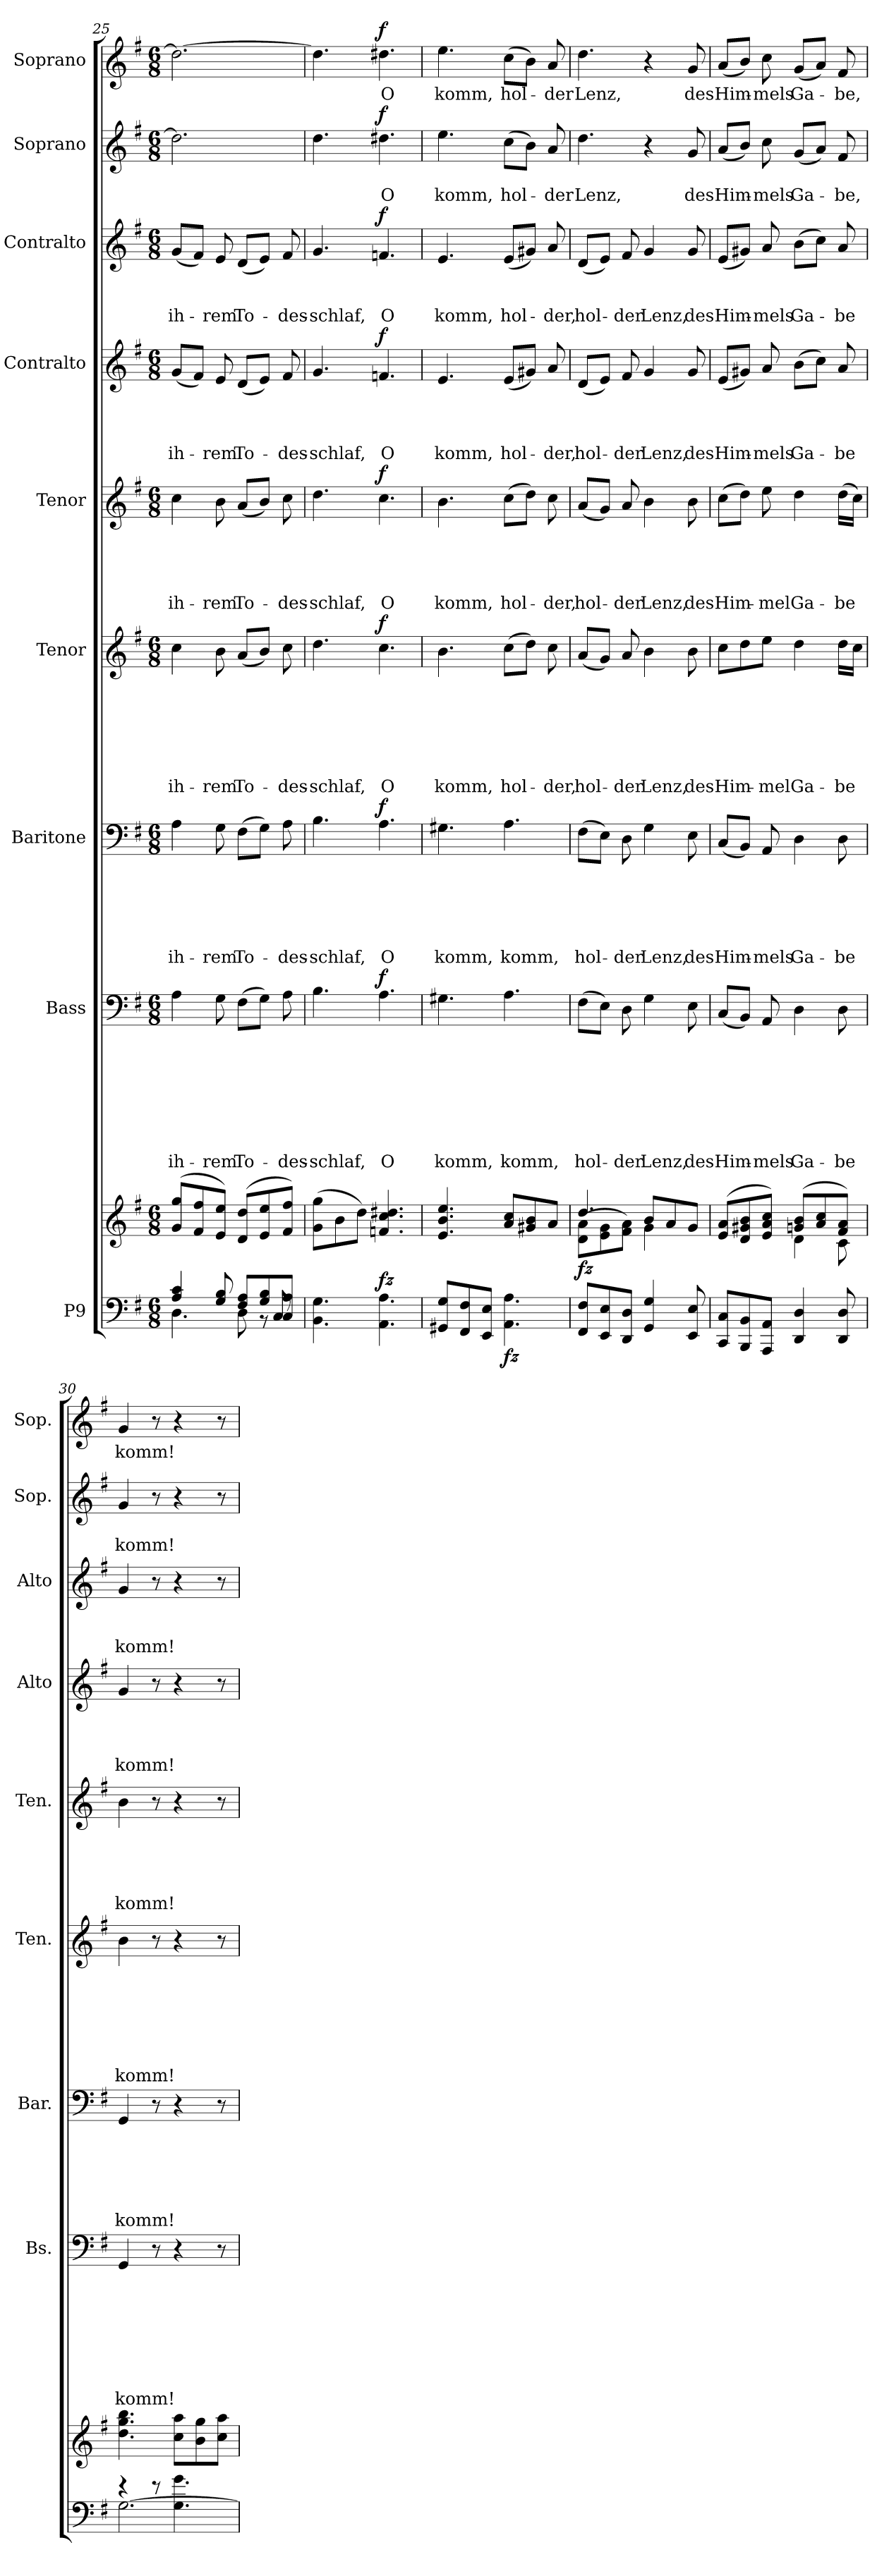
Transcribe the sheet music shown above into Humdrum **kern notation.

**kern	**kern	**dynam	**kern	**text	**text	**text	**text	**text	**text	**text	**text	**dynam	**kern	**text	**text	**text	**text	**text	**text	**dynam	**kern	**text	**text	**text	**text	**text	**text	**text	**dynam	**kern	**text	**text	**text	**text	**text	**dynam	**kern	**text	**text	**text	**text	**dynam	**kern	**text	**text	**text	**dynam	**kern	**text	**text	**dynam	**kern	**text	**dynam
*part9	*part9	*part9	*part8	*part8	*part8	*part8	*part8	*part8	*part8	*part8	*part8	*part8	*part7	*part7	*part7	*part7	*part7	*part7	*part7	*part7	*part6	*part6	*part6	*part6	*part6	*part6	*part6	*part6	*part6	*part5	*part5	*part5	*part5	*part5	*part5	*part5	*part4	*part4	*part4	*part4	*part4	*part4	*part3	*part3	*part3	*part3	*part3	*part2	*part2	*part2	*part2	*part1	*part1	*part1
*staff10	*staff9	*staff9/10	*staff8	*staff8	*staff8	*staff8	*staff8	*staff8	*staff8	*staff8	*staff8	*staff8	*staff7	*staff7	*staff7	*staff7	*staff7	*staff7	*staff7	*staff7	*staff6	*staff6	*staff6	*staff6	*staff6	*staff6	*staff6	*staff6	*staff6	*staff5	*staff5	*staff5	*staff5	*staff5	*staff5	*staff5	*staff4	*staff4	*staff4	*staff4	*staff4	*staff4	*staff3	*staff3	*staff3	*staff3	*staff3	*staff2	*staff2	*staff2	*staff2	*staff1	*staff1	*staff1
*I"P9	*	*	*I"Bass	*	*	*	*	*	*	*	*	*	*I"Baritone	*	*	*	*	*	*	*	*I"Tenor	*	*	*	*	*	*	*	*	*I"Tenor	*	*	*	*	*	*	*I"Contralto	*	*	*	*	*	*I"Contralto	*	*	*	*	*I"Soprano	*	*	*	*I"Soprano	*	*
*	*	*	*I'Bs.	*	*	*	*	*	*	*	*	*	*I'Bar.	*	*	*	*	*	*	*	*I'Ten.	*	*	*	*	*	*	*	*	*I'Ten.	*	*	*	*	*	*	*I'Alto	*	*	*	*	*	*I'Alto	*	*	*	*	*I'Sop.	*	*	*	*I'Sop.	*	*
!!LO:PB:g=z
*clefF4	*clefG2	*	*clefF4	*	*	*	*	*	*	*	*	*	*clefF4	*	*	*	*	*	*	*	*clefG2	*	*	*	*	*	*	*	*	*clefG2	*	*	*	*	*	*	*clefG2	*	*	*	*	*	*clefG2	*	*	*	*	*clefG2	*	*	*	*clefG2	*	*
*	*	*	*	*	*	*	*	*	*	*	*	*	*	*	*	*	*	*	*	*	*ITrd7c12	*	*	*	*	*	*	*	*	*ITrd7c12	*	*	*	*	*	*	*	*	*	*	*	*	*	*	*	*	*	*	*	*	*	*	*	*
*k[f#]	*k[f#]	*	*k[f#]	*	*	*	*	*	*	*	*	*	*k[f#]	*	*	*	*	*	*	*	*k[f#]	*	*	*	*	*	*	*	*	*k[f#]	*	*	*	*	*	*	*k[f#]	*	*	*	*	*	*k[f#]	*	*	*	*	*k[f#]	*	*	*	*k[f#]	*	*
*G:	*G:	*	*G:	*	*	*	*	*	*	*	*	*	*G:	*	*	*	*	*	*	*	*G:	*	*	*	*	*	*	*	*	*G:	*	*	*	*	*	*	*G:	*	*	*	*	*	*G:	*	*	*	*	*G:	*	*	*	*G:	*	*
*M6/8	*M6/8	*	*M6/8	*	*	*	*	*	*	*	*	*	*M6/8	*	*	*	*	*	*	*	*M6/8	*	*	*	*	*	*	*	*	*M6/8	*	*	*	*	*	*	*M6/8	*	*	*	*	*	*M6/8	*	*	*	*	*M6/8	*	*	*	*M6/8	*	*
=25	=25	=25	=25	=25	=25	=25	=25	=25	=25	=25	=25	=25	=25	=25	=25	=25	=25	=25	=25	=25	=25	=25	=25	=25	=25	=25	=25	=25	=25	=25	=25	=25	=25	=25	=25	=25	=25	=25	=25	=25	=25	=25	=25	=25	=25	=25	=25	=25	=25	=25	=25	=25	=25	=25
*^	*^	*	*	*	*	*	*	*	*	*	*	*	*	*	*	*	*	*	*	*	*	*	*	*	*	*	*	*	*	*	*	*	*	*	*	*	*	*	*	*	*	*	*	*	*	*	*	*	*	*	*	*	*	*
*	*^	*	*^	*	*	*	*	*	*	*	*	*	*	*	*	*	*	*	*	*	*	*	*	*	*	*	*	*	*	*	*	*	*	*	*	*	*	*	*	*	*	*	*	*	*	*	*	*	*	*	*	*	*	*	*	*
!	!	!	!	!	!	!	!	!	!	!	!	!	!	!	!LO:LY:b	!	!	!	!	!	!	!	!LO:LY:b	!	!	!	!	!	!	!	!	!LO:LY:b	!	!	!	!	!	!	!LO:LY:b	!	!	!	!	!	!LO:LY:b	!	!	!	!	!LO:LY:b	!	!	!	!	!	!	!	!
4A/ 4c/	4.D\	2.ryy	2.ryy	2.ryy	(<8g/ 8gg/L	.	4A\	.	.	.	.	.	.	.	ih-	.	4A\	.	.	.	.	.	ih-	.	4c\	.	.	.	.	.	.	ih-	.	4c\	.	.	.	.	ih-	.	(<8g/L	.	.	.	ih-	.	(<8g/L	.	.	ih-	.	2.dd\]	.	.	.	2.dd\_	.	.
.	.	.	.	.	8f#/ 8ff#/	.	.	.	.	.	.	.	.	.	.	.	.	.	.	.	.	.	.	.	.	.	.	.	.	.	.	.	.	.	.	.	.	.	.	.	8f#/J)	.	.	.	.	.	8f#/J)	.	.	.	.	.	.	.	.	.	.	.
!	!	!	!	!	!	!	!	!	!	!	!	!	!	!	!LO:LY:b	!	!	!	!	!	!	!	!LO:LY:b	!	!	!	!	!	!	!	!	!LO:LY:b	!	!	!	!	!	!	!LO:LY:b	!	!	!	!	!	!LO:LY:b	!	!	!	!	!LO:LY:b	!	!	!	!	!	!	!	!
8G/ 8B/	.	.	.	.	8e/ 8ee/J)	.	8G\	.	.	.	.	.	.	.	-rem	.	8G\	.	.	.	.	.	-rem	.	8B\	.	.	.	.	.	.	-rem	.	8B\	.	.	.	.	-rem	.	8e/	.	.	.	-rem	.	8e/	.	.	-rem	.	.	.	.	.	.	.	.
!	!	!	!	!	!	!	!	!	!	!	!	!	!	!	!LO:LY:b	!	!	!	!	!	!	!	!LO:LY:b	!	!	!	!	!	!	!	!	!LO:LY:b	!	!	!	!	!	!	!LO:LY:b	!	!	!	!	!	!LO:LY:b	!	!	!	!	!LO:LY:b	!	!	!	!	!	!	!	!
8F#/ 8A/L	8D\	.	.	.	(<8d/ 8dd/L	.	(>8F#\L	.	.	.	.	.	.	.	To-	.	(>8F#\L	.	.	.	.	.	To-	.	(<8A/L	.	.	.	.	.	.	To-	.	(<8A/L	.	.	.	.	To-	.	(<8d/L	.	.	.	To-	.	(<8d/L	.	.	To-	.	.	.	.	.	.	.	.
8G/ 8B/	8rBB	.	.	.	8e/ 8ee/	.	8G\J)	.	.	.	.	.	.	.	.	.	8G\J)	.	.	.	.	.	.	.	8B/J)	.	.	.	.	.	.	.	.	8B/J)	.	.	.	.	.	.	8e/J)	.	.	.	.	.	8e/J)	.	.	.	.	.	.	.	.	.	.	.
!	!	!	!	!	!	!	!	!	!	!	!	!	!	!	!LO:LY:b	!	!	!	!	!	!	!	!LO:LY:b	!	!	!	!	!	!	!	!	!LO:LY:b	!	!	!	!	!	!	!LO:LY:b	!	!	!	!	!	!LO:LY:b	!	!	!	!	!LO:LY:b	!	!	!	!	!	!	!	!
8C/ 8A/J	8C/	.	.	.	8f#/ 8ff#/J)	.	8A\	.	.	.	.	.	.	.	-des-	.	8A\	.	.	.	.	.	-des-	.	8c\	.	.	.	.	.	.	-des-	.	8c\	.	.	.	.	-des-	.	8f#/	.	.	.	-des-	.	8f#/	.	.	-des-	.	.	.	.	.	.	.	.
=26	=26	=26	=26	=26	=26	=26	=26	=26	=26	=26	=26	=26	=26	=26	=26	=26	=26	=26	=26	=26	=26	=26	=26	=26	=26	=26	=26	=26	=26	=26	=26	=26	=26	=26	=26	=26	=26	=26	=26	=26	=26	=26	=26	=26	=26	=26	=26	=26	=26	=26	=26	=26	=26	=26	=26	=26	=26	=26
!	!	!	!	!	!	!	!	!	!	!	!	!	!	!	!LO:LY:b	!	!	!	!	!	!	!	!LO:LY:b	!	!	!	!	!	!	!	!	!LO:LY:b	!	!	!	!	!	!	!LO:LY:b	!	!	!	!	!	!LO:LY:b	!	!	!	!	!LO:LY:b	!	!	!	!	!	!	!	!
4.BB\ 4.G\	2.ryy	2.ryy	2.ryy	2.ryy	(>8g\ 8gg\L	.	4.B\	.	.	.	.	.	.	.	-schlaf,	.	4.B\	.	.	.	.	.	-schlaf,	.	4.d\	.	.	.	.	.	.	-schlaf,	.	4.d\	.	.	.	.	-schlaf,	.	4.g/	.	.	.	-schlaf,	.	4.g/	.	.	-schlaf,	.	4.dd\	.	.	.	4.dd\]	.	.
.	.	.	.	.	8b\	.	.	.	.	.	.	.	.	.	.	.	.	.	.	.	.	.	.	.	.	.	.	.	.	.	.	.	.	.	.	.	.	.	.	.	.	.	.	.	.	.	.	.	.	.	.	.	.	.	.	.	.	.
.	.	.	.	.	8dd\J)	.	.	.	.	.	.	.	.	.	.	.	.	.	.	.	.	.	.	.	.	.	.	.	.	.	.	.	.	.	.	.	.	.	.	.	.	.	.	.	.	.	.	.	.	.	.	.	.	.	.	.	.	.
!	!	!	!	!	!	!LO:DY:a=2	!	!	!	!	!	!	!	!	!LO:LY:b	!LO:DY:a	!	!	!	!	!	!	!LO:LY:b	!LO:DY:a	!	!	!	!	!	!	!	!LO:LY:b	!LO:DY:a	!	!	!	!	!	!LO:LY:b	!LO:DY:a	!	!	!	!	!LO:LY:b	!LO:DY:a	!	!	!	!LO:LY:b	!LO:DY:a	!	!	!LO:LY:b	!LO:DY:a	!	!LO:LY:b	!LO:DY:a
4.AA\ 4.A\	.	.	.	.	4.fn/ 4.cc/ 4.dd#X/	fz	4.A\	.	.	.	.	.	.	.	O	f	4.A\	.	.	.	.	.	O	f	4.c\	.	.	.	.	.	.	O	f	4.c\	.	.	.	.	O	f	4.fn/	.	.	.	O	f	4.fn/	.	.	O	f	4.dd#X\	.	O	f	4.dd#X\	O	f
=27	=27	=27	=27	=27	=27	=27	=27	=27	=27	=27	=27	=27	=27	=27	=27	=27	=27	=27	=27	=27	=27	=27	=27	=27	=27	=27	=27	=27	=27	=27	=27	=27	=27	=27	=27	=27	=27	=27	=27	=27	=27	=27	=27	=27	=27	=27	=27	=27	=27	=27	=27	=27	=27	=27	=27	=27	=27	=27
!	!	!	!	!	!	!	!	!	!	!	!	!	!	!	!LO:LY:b	!	!	!	!	!	!	!	!LO:LY:b	!	!	!	!	!	!	!	!	!LO:LY:b	!	!	!	!	!	!	!LO:LY:b	!	!	!	!	!	!LO:LY:b	!	!	!	!	!LO:LY:b	!	!	!	!LO:LY:b	!	!	!LO:LY:b	!
8GG#X/ 8G/L	2.ryy	2.ryy	2.ryy	2.ryy	4.e/ 4.b/ 4.ee/	.	4.G#X\	.	.	.	.	.	.	.	komm,	.	4.G#X\	.	.	.	.	.	komm,	.	4.B\	.	.	.	.	.	.	komm,	.	4.B\	.	.	.	.	komm,	.	4.e/	.	.	.	komm,	.	4.e/	.	.	komm,	.	4.ee\	.	komm,	.	4.ee\	komm,	.
8FF#/ 8F#/	.	.	.	.	.	.	.	.	.	.	.	.	.	.	.	.	.	.	.	.	.	.	.	.	.	.	.	.	.	.	.	.	.	.	.	.	.	.	.	.	.	.	.	.	.	.	.	.	.	.	.	.	.	.	.	.	.	.
8EE/ 8E/J	.	.	.	.	.	.	.	.	.	.	.	.	.	.	.	.	.	.	.	.	.	.	.	.	.	.	.	.	.	.	.	.	.	.	.	.	.	.	.	.	.	.	.	.	.	.	.	.	.	.	.	.	.	.	.	.	.	.
!	!	!	!	!	!	!LO:DY:b=2	!	!	!	!	!	!	!	!	!LO:LY:b	!	!	!	!	!	!	!	!LO:LY:b	!	!	!	!	!	!	!	!	!LO:LY:b	!	!	!	!	!	!	!LO:LY:b	!	!	!	!	!	!LO:LY:b	!	!	!	!	!LO:LY:b	!	!	!	!LO:LY:b	!	!	!LO:LY:b	!
4.AA\ 4.A\	.	.	.	.	8a/ 8cc/L	fz	4.A\	.	.	.	.	.	.	.	komm,	.	4.A\	.	.	.	.	.	komm,	.	(>8c\L	.	.	.	.	.	.	hol-	.	(>8c\L	.	.	.	.	hol-	.	(<8e/L	.	.	.	hol-	.	(<8e/L	.	.	hol-	.	(>8cc\L	.	hol-	.	(>8cc\L	hol-	.
.	.	.	.	.	8g#X/ 8b/	.	.	.	.	.	.	.	.	.	.	.	.	.	.	.	.	.	.	.	8d\J)	.	.	.	.	.	.	.	.	8d\J)	.	.	.	.	.	.	8g#X/J)	.	.	.	.	.	8g#X/J)	.	.	.	.	8b\J)	.	.	.	8b\J)	.	.
!	!	!	!	!	!	!	!	!	!	!	!	!	!	!	!	!	!	!	!	!	!	!	!	!	!	!	!	!	!	!	!	!LO:LY:b	!	!	!	!	!	!	!LO:LY:b	!	!	!	!	!	!LO:LY:b	!	!	!	!	!LO:LY:b	!	!	!	!LO:LY:b	!	!	!LO:LY:b	!
.	.	.	.	.	8a/J	.	.	.	.	.	.	.	.	.	.	.	.	.	.	.	.	.	.	.	8c\	.	.	.	.	.	.	-der,	.	8c\	.	.	.	.	-der,	.	8a/	.	.	.	-der,	.	8a/	.	.	-der,	.	8a/	.	-der	.	8a/	-der	.
=28	=28	=28	=28	=28	=28	=28	=28	=28	=28	=28	=28	=28	=28	=28	=28	=28	=28	=28	=28	=28	=28	=28	=28	=28	=28	=28	=28	=28	=28	=28	=28	=28	=28	=28	=28	=28	=28	=28	=28	=28	=28	=28	=28	=28	=28	=28	=28	=28	=28	=28	=28	=28	=28	=28	=28	=28	=28	=28
!	!	!	!	!	!	!LO:DY:a=2	!	!	!	!	!	!	!	!	!LO:LY:b	!	!	!	!	!	!	!	!LO:LY:b	!	!	!	!	!	!	!	!	!LO:LY:b	!	!	!	!	!	!	!LO:LY:b	!	!	!	!	!	!LO:LY:b	!	!	!	!	!LO:LY:b	!	!	!	!LO:LY:b	!	!	!LO:LY:b	!
8FF#/ 8F#/L	2.ryy	2.ryy	2.ryy	4.dd/	(<8d\ 8a\L	fz	(>8F#\L	.	.	.	.	.	.	.	hol-	.	(>8F#\L	.	.	.	.	.	hol-	.	(<8A/L	.	.	.	.	.	.	hol-	.	(<8A/L	.	.	.	.	hol-	.	(<8d/L	.	.	.	hol-	.	(<8d/L	.	.	hol-	.	4.dd\	.	Lenz,	.	4.dd\	Lenz,	.
8EE/ 8E/	.	.	.	.	8e\ 8g\	.	8E\J)	.	.	.	.	.	.	.	.	.	8E\J)	.	.	.	.	.	.	.	8G/J)	.	.	.	.	.	.	.	.	8G/J)	.	.	.	.	.	.	8e/J)	.	.	.	.	.	8e/J)	.	.	.	.	.	.	.	.	.	.	.
!	!	!	!	!	!	!	!	!	!	!	!	!	!	!	!LO:LY:b	!	!	!	!	!	!	!	!LO:LY:b	!	!	!	!	!	!	!	!	!LO:LY:b	!	!	!	!	!	!	!LO:LY:b	!	!	!	!	!	!LO:LY:b	!	!	!	!	!LO:LY:b	!	!	!	!	!	!	!	!
8DD/ 8D/J	.	.	.	.	8f#\ 8a\J)	.	8D\	.	.	.	.	.	.	.	-der	.	8D\	.	.	.	.	.	-der	.	8A/	.	.	.	.	.	.	-der	.	8A/	.	.	.	.	-der	.	8f#/	.	.	.	-der	.	8f#/	.	.	-der	.	.	.	.	.	.	.	.
!	!	!	!	!	!	!	!	!	!	!	!	!	!	!	!LO:LY:b	!	!	!	!	!	!	!	!LO:LY:b	!	!	!	!	!	!	!	!	!LO:LY:b	!	!	!	!	!	!	!LO:LY:b	!	!	!	!	!	!LO:LY:b	!	!	!	!	!LO:LY:b	!	!	!	!	!	!	!	!
4GG/ 4G/	.	.	.	4g\	8b/L	.	4G\	.	.	.	.	.	.	.	Lenz,	.	4G\	.	.	.	.	.	Lenz,	.	4B\	.	.	.	.	.	.	Lenz,	.	4B\	.	.	.	.	Lenz,	.	4g/	.	.	.	Lenz,	.	4g/	.	.	Lenz,	.	4r	.	.	.	4r	.	.
.	.	.	.	.	8a/	.	.	.	.	.	.	.	.	.	.	.	.	.	.	.	.	.	.	.	.	.	.	.	.	.	.	.	.	.	.	.	.	.	.	.	.	.	.	.	.	.	.	.	.	.	.	.	.	.	.	.	.	.
!	!	!	!	!	!	!	!	!	!	!	!	!	!	!	!LO:LY:b	!	!	!	!	!	!	!	!LO:LY:b	!	!	!	!	!	!	!	!	!LO:LY:b	!	!	!	!	!	!	!LO:LY:b	!	!	!	!	!	!LO:LY:b	!	!	!	!	!LO:LY:b	!	!	!	!LO:LY:b	!	!	!LO:LY:b	!
8EE/ 8E/	.	.	.	8ryy	8g/J	.	8E\	.	.	.	.	.	.	.	des	.	8E\	.	.	.	.	.	des	.	8B\	.	.	.	.	.	.	des	.	8B\	.	.	.	.	des	.	8g/	.	.	.	des	.	8g/	.	.	des	.	8g/	.	des	.	8g/	des	.
=29	=29	=29	=29	=29	=29	=29	=29	=29	=29	=29	=29	=29	=29	=29	=29	=29	=29	=29	=29	=29	=29	=29	=29	=29	=29	=29	=29	=29	=29	=29	=29	=29	=29	=29	=29	=29	=29	=29	=29	=29	=29	=29	=29	=29	=29	=29	=29	=29	=29	=29	=29	=29	=29	=29	=29	=29	=29	=29
!	!	!	!	!	!	!	!	!	!	!	!	!	!	!	!LO:LY:b	!	!	!	!	!	!	!	!LO:LY:b	!	!	!	!	!	!	!	!	!LO:LY:b	!	!	!	!	!	!	!LO:LY:b	!	!	!	!	!	!LO:LY:b	!	!	!	!	!LO:LY:b	!	!	!	!LO:LY:b	!	!	!LO:LY:b	!
8CC/ 8C/L	2.ryy	2.ryy	2.ryy	4.ryy	(<8e/ 8a/L	.	(<8C/L	.	.	.	.	.	.	.	Him-	.	(<8C/L	.	.	.	.	.	Him-	.	8c\L	.	.	.	.	.	.	Him-	.	(>8c\L	.	.	.	.	Him-	.	(<8e/L	.	.	.	Him-	.	(<8e/L	.	.	Him-	.	(<8a/L	.	Him-	.	(<8a/L	Him-	.
8BBB/ 8BB/	.	.	.	.	8d/ 8g#X/ 8b/	.	8BB/J)	.	.	.	.	.	.	.	.	.	8BB/J)	.	.	.	.	.	.	.	8d\	.	.	.	.	.	.	.	.	8d\J)	.	.	.	.	.	.	8g#X/J)	.	.	.	.	.	8g#X/J)	.	.	.	.	8b/J)	.	.	.	8b/J)	.	.
!	!	!	!	!	!	!	!	!	!	!	!	!	!	!	!LO:LY:b	!	!	!	!	!	!	!	!LO:LY:b	!	!	!	!	!	!	!	!	!LO:LY:b	!	!	!	!	!	!	!LO:LY:b	!	!	!	!	!	!LO:LY:b	!	!	!	!	!LO:LY:b	!	!	!	!LO:LY:b	!	!	!LO:LY:b	!
8AAA/ 8AA/J	.	.	.	.	8e/ 8a/ 8cc/J)	.	8AA/	.	.	.	.	.	.	.	-mels	.	8AA/	.	.	.	.	.	-mels	.	8e\J	.	.	.	.	.	.	-mel	.	8e\	.	.	.	.	-mel	.	8a/	.	.	.	-mels	.	8a/	.	.	-mels	.	8cc\	.	-mels	.	8cc\	-mels	.
!	!	!	!	!	!	!	!	!	!	!	!	!	!	!	!LO:LY:b	!	!	!	!	!	!	!	!LO:LY:b	!	!	!	!	!	!	!	!	!LO:LY:b	!	!	!	!	!	!	!LO:LY:b	!	!	!	!	!	!LO:LY:b	!	!	!	!	!LO:LY:b	!	!	!	!LO:LY:b	!	!	!LO:LY:b	!
4DD/ 4D/	.	.	.	4d\	(>8gn/ 8b/L	.	4D\	.	.	.	.	.	.	.	Ga-	.	4D\	.	.	.	.	.	Ga-	.	4d\	.	.	.	.	.	.	Ga-	.	4d\	.	.	.	.	Ga-	.	(>8b\L	.	.	.	Ga-	.	(>8b\L	.	.	Ga-	.	(<8g/L	.	Ga-	.	(<8g/L	Ga-	.
.	.	.	.	.	8a/ 8cc/	.	.	.	.	.	.	.	.	.	.	.	.	.	.	.	.	.	.	.	.	.	.	.	.	.	.	.	.	.	.	.	.	.	.	.	8cc\J)	.	.	.	.	.	8cc\J)	.	.	.	.	8a/J)	.	.	.	8a/J)	.	.
!	!	!	!	!	!	!	!	!	!	!	!	!	!	!	!LO:LY:b	!	!	!	!	!	!	!	!LO:LY:b	!	!	!	!	!	!	!	!	!LO:LY:b	!	!	!	!	!	!	!LO:LY:b	!	!	!	!	!	!LO:LY:b	!	!	!	!	!LO:LY:b	!	!	!	!LO:LY:b	!	!	!LO:LY:b	!
8DD/ 8D/	.	.	.	8c\	8f#/ 8a/J)	.	8D\	.	.	.	.	.	.	.	-be	.	8D\	.	.	.	.	.	-be	.	16d\LL	.	.	.	.	.	.	-be	.	(>16d\LL	.	.	.	.	-be	.	8a/	.	.	.	-be	.	8a/	.	.	-be	.	8f#/	.	-be,	.	8f#/	-be,	.
.	.	.	.	.	.	.	.	.	.	.	.	.	.	.	.	.	.	.	.	.	.	.	.	.	16c\JJ	.	.	.	.	.	.	.	.	16c\JJ)	.	.	.	.	.	.	.	.	.	.	.	.	.	.	.	.	.	.	.	.	.	.	.	.
!!LO:PB:g=z
=30	=30	=30	=30	=30	=30	=30	=30	=30	=30	=30	=30	=30	=30	=30	=30	=30	=30	=30	=30	=30	=30	=30	=30	=30	=30	=30	=30	=30	=30	=30	=30	=30	=30	=30	=30	=30	=30	=30	=30	=30	=30	=30	=30	=30	=30	=30	=30	=30	=30	=30	=30	=30	=30	=30	=30	=30	=30	=30
!	!	!	!	!	!	!	!	!	!	!	!	!	!	!	!LO:LY:b	!	!	!	!	!	!	!	!LO:LY:b	!	!	!	!	!	!	!	!	!LO:LY:b	!	!	!	!	!	!	!LO:LY:b	!	!	!	!	!	!LO:LY:b	!	!	!	!	!LO:LY:b	!	!	!	!LO:LY:b	!	!	!LO:LY:b	!
[<2.G\	4re	2.ryy	2.ryy	2.ryy	4.dd\ 4.gg\ 4.bb\	.	4GG/	.	.	.	.	.	.	.	komm!	.	4GG/	.	.	.	.	.	komm!	.	4B\	.	.	.	.	.	.	komm!	.	4B\	.	.	.	.	komm!	.	4g/	.	.	.	komm!	.	4g/	.	.	komm!	.	4g/	.	komm!	.	4g/	komm!	.
.	8re	.	.	.	.	.	8r	.	.	.	.	.	.	.	.	.	8r	.	.	.	.	.	.	.	8r	.	.	.	.	.	.	.	.	8r	.	.	.	.	.	.	8r	.	.	.	.	.	8r	.	.	.	.	8r	.	.	.	8r	.	.
.	4.G\ 4.g\	.	.	.	8cc\ 8aa\L	.	4r	.	.	.	.	.	.	.	.	.	4r	.	.	.	.	.	.	.	4r	.	.	.	.	.	.	.	.	4r	.	.	.	.	.	.	4r	.	.	.	.	.	4r	.	.	.	.	4r	.	.	.	4r	.	.
.	.	.	.	.	8b\ 8gg\	.	.	.	.	.	.	.	.	.	.	.	.	.	.	.	.	.	.	.	.	.	.	.	.	.	.	.	.	.	.	.	.	.	.	.	.	.	.	.	.	.	.	.	.	.	.	.	.	.	.	.	.	.
.	.	.	.	.	8cc\ 8aa\J	.	8r	.	.	.	.	.	.	.	.	.	8r	.	.	.	.	.	.	.	8r	.	.	.	.	.	.	.	.	8r	.	.	.	.	.	.	8r	.	.	.	.	.	8r	.	.	.	.	8r	.	.	.	8r	.	.
*v	*v	*v	*	*	*	*	*	*	*	*	*	*	*	*	*	*	*	*	*	*	*	*	*	*	*	*	*	*	*	*	*	*	*	*	*	*	*	*	*	*	*	*	*	*	*	*	*	*	*	*	*	*	*	*	*	*	*	*
*	*v	*v	*v	*	*	*	*	*	*	*	*	*	*	*	*	*	*	*	*	*	*	*	*	*	*	*	*	*	*	*	*	*	*	*	*	*	*	*	*	*	*	*	*	*	*	*	*	*	*	*	*	*	*	*	*	*
=	=	=	=	=	=	=	=	=	=	=	=	=	=	=	=	=	=	=	=	=	=	=	=	=	=	=	=	=	=	=	=	=	=	=	=	=	=	=	=	=	=	=	=	=	=	=	=	=	=	=	=	=	=	=
*-	*-	*-	*-	*-	*-	*-	*-	*-	*-	*-	*-	*-	*-	*-	*-	*-	*-	*-	*-	*-	*-	*-	*-	*-	*-	*-	*-	*-	*-	*-	*-	*-	*-	*-	*-	*-	*-	*-	*-	*-	*-	*-	*-	*-	*-	*-	*-	*-	*-	*-	*-	*-	*-	*-
